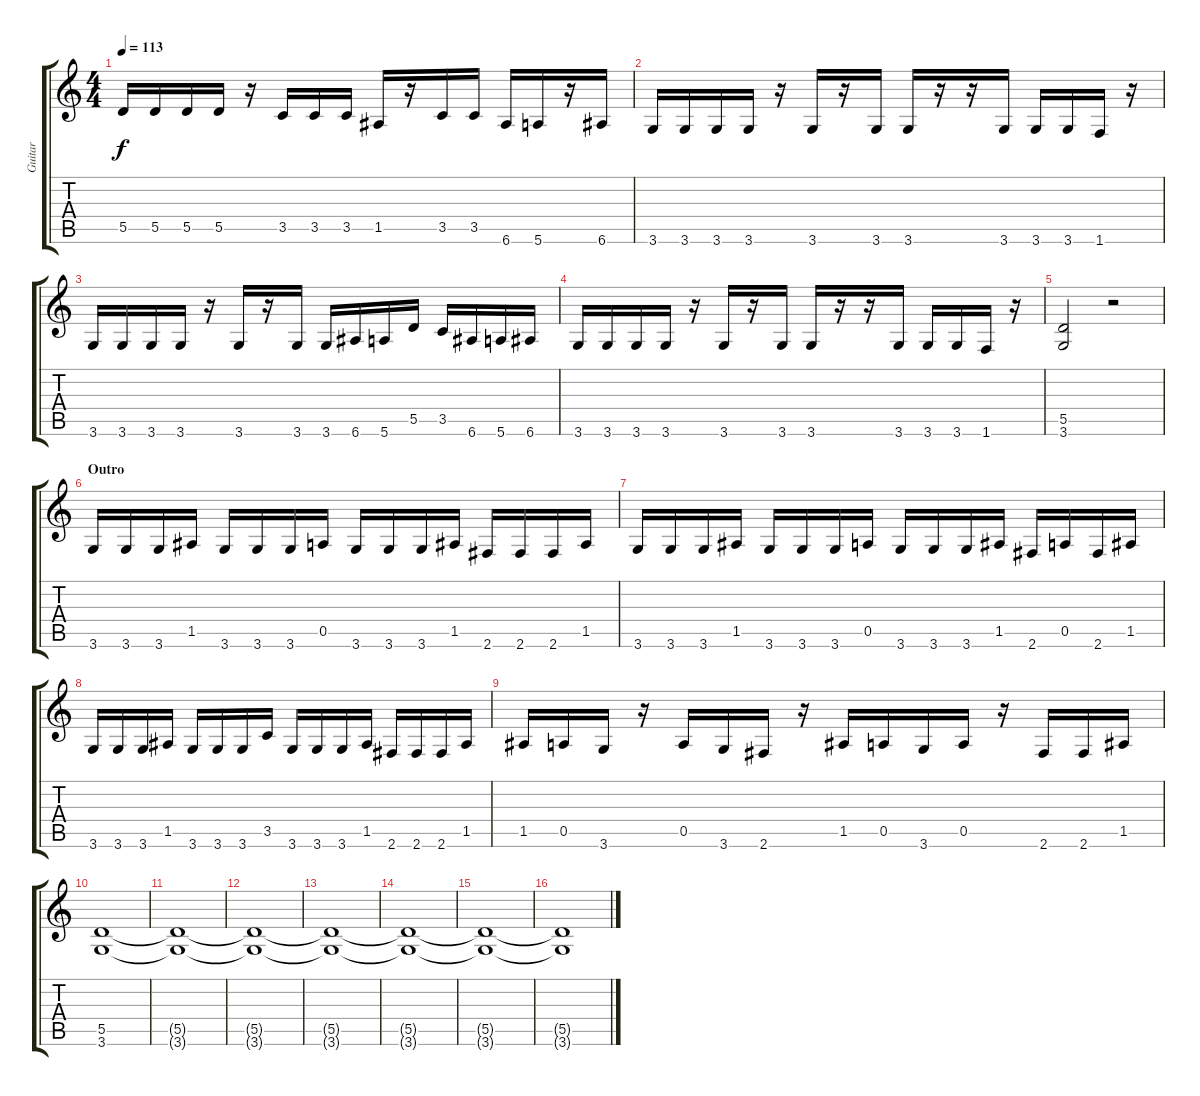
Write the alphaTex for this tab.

\track ("Guitar" "Guitar") {instrument distortionguitar}
\staff {score tabs}
\tuning (E4 B3 G3 D3 A2 E2) {hide}
\ts (4 4)
\tempo 113
\clef g2
\ks c
5.5.16{dy f} 5.5.16 5.5.16 5.5.16 r.16 3.5.16 3.5.16 3.5.16 1.5.16 r.16 3.5.16 3.5.16 6.6.16 5.6.16 r.16 6.6.16 |
3.6.16 3.6.16 3.6.16 3.6.16 r.16 3.6.16 r.16 3.6.16 3.6.16 r.16 r.16 3.6.16 3.6.16 3.6.16 1.6.16 r.16 |
3.6.16 3.6.16 3.6.16 3.6.16 r.16 3.6.16 r.16 3.6.16 3.6.16 6.6.16 5.6.16 5.5.16 3.5.16 6.6.16 5.6.16 6.6.16 |
3.6.16 3.6.16 3.6.16 3.6.16 r.16 3.6.16 r.16 3.6.16 3.6.16 r.16 r.16 3.6.16 3.6.16 3.6.16 1.6.16 r.16 |
(5.5 3.6).2 r.2 |
\section ("" "Outro")
3.6.16 3.6.16 3.6.16 1.5.16 3.6.16 3.6.16 3.6.16 0.5.16 3.6.16 3.6.16 3.6.16 1.5.16 2.6.16 2.6.16 2.6.16 1.5.16 |
3.6.16 3.6.16 3.6.16 1.5.16 3.6.16 3.6.16 3.6.16 0.5.16 3.6.16 3.6.16 3.6.16 1.5.16 2.6.16 0.5.16 2.6.16 1.5.16 |
3.6.16 3.6.16 3.6.16 1.5.16 3.6.16 3.6.16 3.6.16 3.5.16 3.6.16 3.6.16 3.6.16 1.5.16 2.6.16 2.6.16 2.6.16 1.5.16 |
1.5.16 0.5.16 3.6.16 r.16 0.5.16 3.6.16 2.6.16 r.16 1.5.16 0.5.16 3.6.16 0.5.16 r.16 2.6.16 2.6.16 1.5.16 |
(5.5 3.6).1 |
(5.5{t} 3.6{t}).1 |
(5.5{t} 3.6{t}).1 |
(5.5{t} 3.6{t}).1 |
(5.5{t} 3.6{t}).1 |
(5.5{t} 3.6{t}).1{volume 2} |
(5.5{t} 3.6{t}).1
